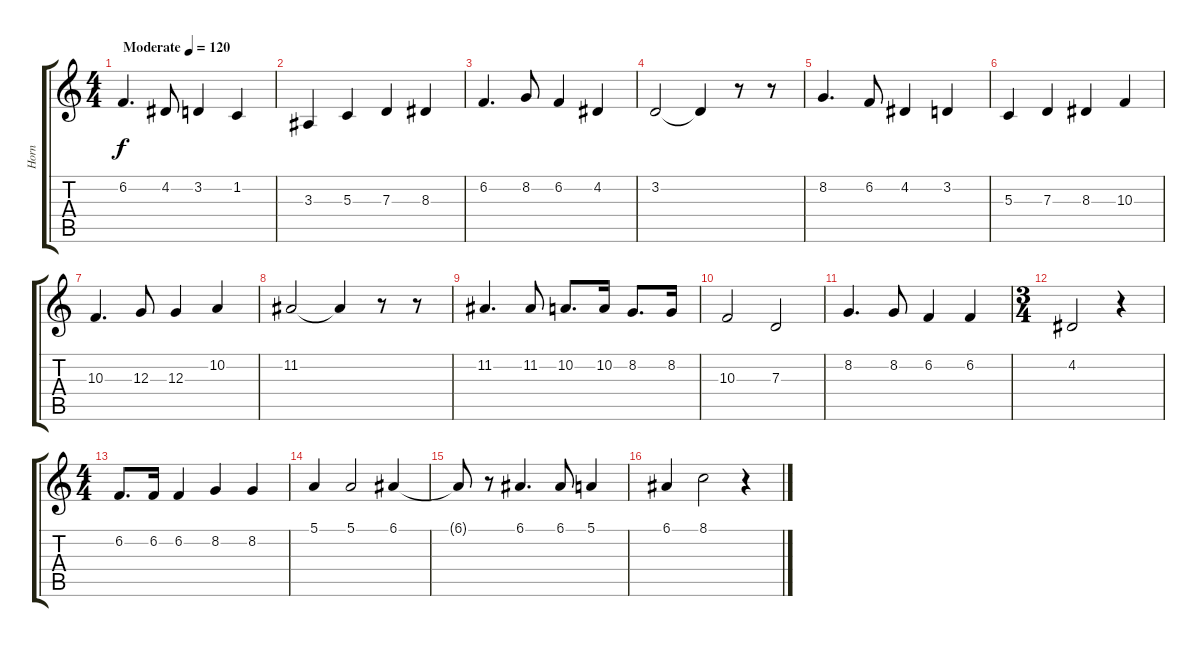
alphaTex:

\track ("Horn" "Horn") {instrument frenchhorn}
\staff {score tabs}
\tuning (E4 B3 G3 D3 A2 E2) {hide}
\ts (4 4)
\tempo (120 "Moderate")
\clef g2
\ks c
6.2.4{d dy f instrument frenchhorn} 4.2.8 3.2.4 1.2.4 |
3.3.4 5.3.4 7.3.4 8.3.4 |
6.2.4{d} 8.2.8 6.2.4 4.2.4 |
3.2.2 3.2{t}.4 r.8 r.8 |
8.2.4{d} 6.2.8 4.2.4 3.2.4 |
5.3.4 7.3.4 8.3.4 10.3.4 |
10.3.4{d} 12.3.8 12.3.4 10.2.4 |
11.2.2 11.2{t}.4 r.8 r.8 |
11.2.4{d} 11.2.8 10.2.8{d} 10.2.16 8.2.8{d} 8.2.16 |
10.3.2 7.3.2 |
8.2.4{d} 8.2.8 6.2.4 6.2.4 |
\ts (3 4)
4.2.2 r.4 |
\ts (4 4)
6.2.8{d} 6.2.16 6.2.4 8.2.4 8.2.4 |
5.1.4 5.1.2 6.1.4 |
6.1{t}.8 r.8 6.1.4{d} 6.1.8 5.1.4 |
6.1.4 8.1.2 r.4
